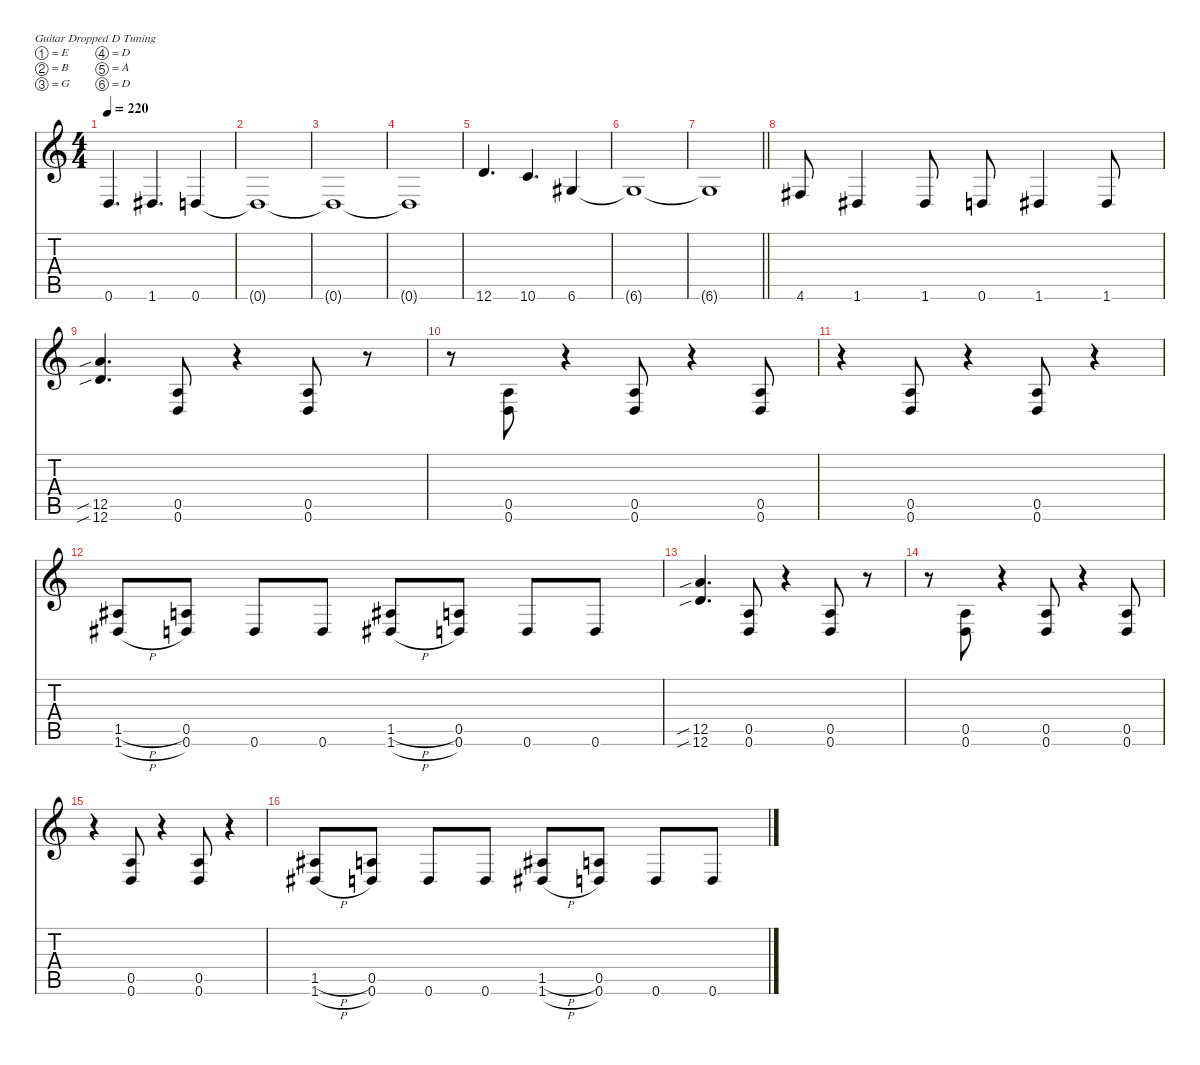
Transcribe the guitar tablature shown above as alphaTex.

\defaultSystemsLayout 4
\hideDynamics
\bracketExtendMode nobrackets
\singleTrackTrackNamePolicy hidden
\multiTrackTrackNamePolicy hidden
\firstSystemTrackNameMode fullname
\firstSystemTrackNameOrientation horizontal
\otherSystemsTrackNameOrientation horizontal
\track ("Guitar 1" "dist.guit.") {instrument distortionguitar}
\staff {score tabs}
\tuning (E4 B3 G3 D3 A2 D2)
\ts (4 4)
\tempo 220
\clef g2
\ks c
0.6.4{d dy f beam Up} 1.6{acc #}.4{d beam Up} 0.6.4{beam Up} |
0.6{t}.1{beam Up} |
0.6{t}.1{beam Up} |
0.6{t}.1{beam Up} |
12.6.4{d beam Up} 10.6.4{d beam Up} 6.6{acc #}.4{beam Up} |
6.6{t acc #}.1{beam Up} |
\barLineRight lightlight
6.6{t acc #}.1{beam Up} |
4.6{acc #}.8{instrument distortionguitar beam Up} 1.6{acc #}.4{beam Up} 1.6{acc #}.8{beam Up} 0.6.8{beam Up} 1.6{acc #}.4{beam Up} 1.6{acc #}.8{beam Up} |
(12.5{sib} 12.6{sib}).4{d beam Up} (0.5 0.6).8{beam Up} r.4{beam Up} (0.5 0.6).8{beam Up} r.8{beam Up} |
r.8{beam Down} (0.5 0.6).8{beam Up} r.4{beam Up} (0.5 0.6).8{beam Up} r.4{beam Up} (0.5 0.6).8{beam Up} |
r.4{beam Down} (0.5 0.6).8{beam Up} r.4{beam Up} (0.5 0.6).8{beam Up} r.4{beam Up} |
(1.5{h acc #} 1.6{h acc #}).8{beam Up} (0.5 0.6).8{beam Up} 0.6.8{beam Up} 0.6.8{beam Up} (1.5{h acc #} 1.6{h acc #}).8{beam Up} (0.5 0.6).8{beam Up} 0.6.8{beam Up} 0.6.8{beam Up} |
(12.5{sib} 12.6{sib}).4{d beam Up} (0.5 0.6).8{beam Up} r.4{beam Up} (0.5 0.6).8{beam Up} r.8{beam Up} |
r.8{beam Down} (0.5 0.6).8{beam Up} r.4{beam Up} (0.5 0.6).8{beam Up} r.4{beam Up} (0.5 0.6).8{beam Up} |
r.4{beam Down} (0.5 0.6).8{beam Up} r.4{beam Up} (0.5 0.6).8{beam Up} r.4{beam Up} |
(1.5{h acc #} 1.6{h acc #}).8{beam Up} (0.5 0.6).8{beam Up} 0.6.8{beam Up} 0.6.8{beam Up} (1.5{h acc #} 1.6{h acc #}).8{beam Up} (0.5 0.6).8{beam Up} 0.6.8{beam Up} 0.6.8{beam Up}
